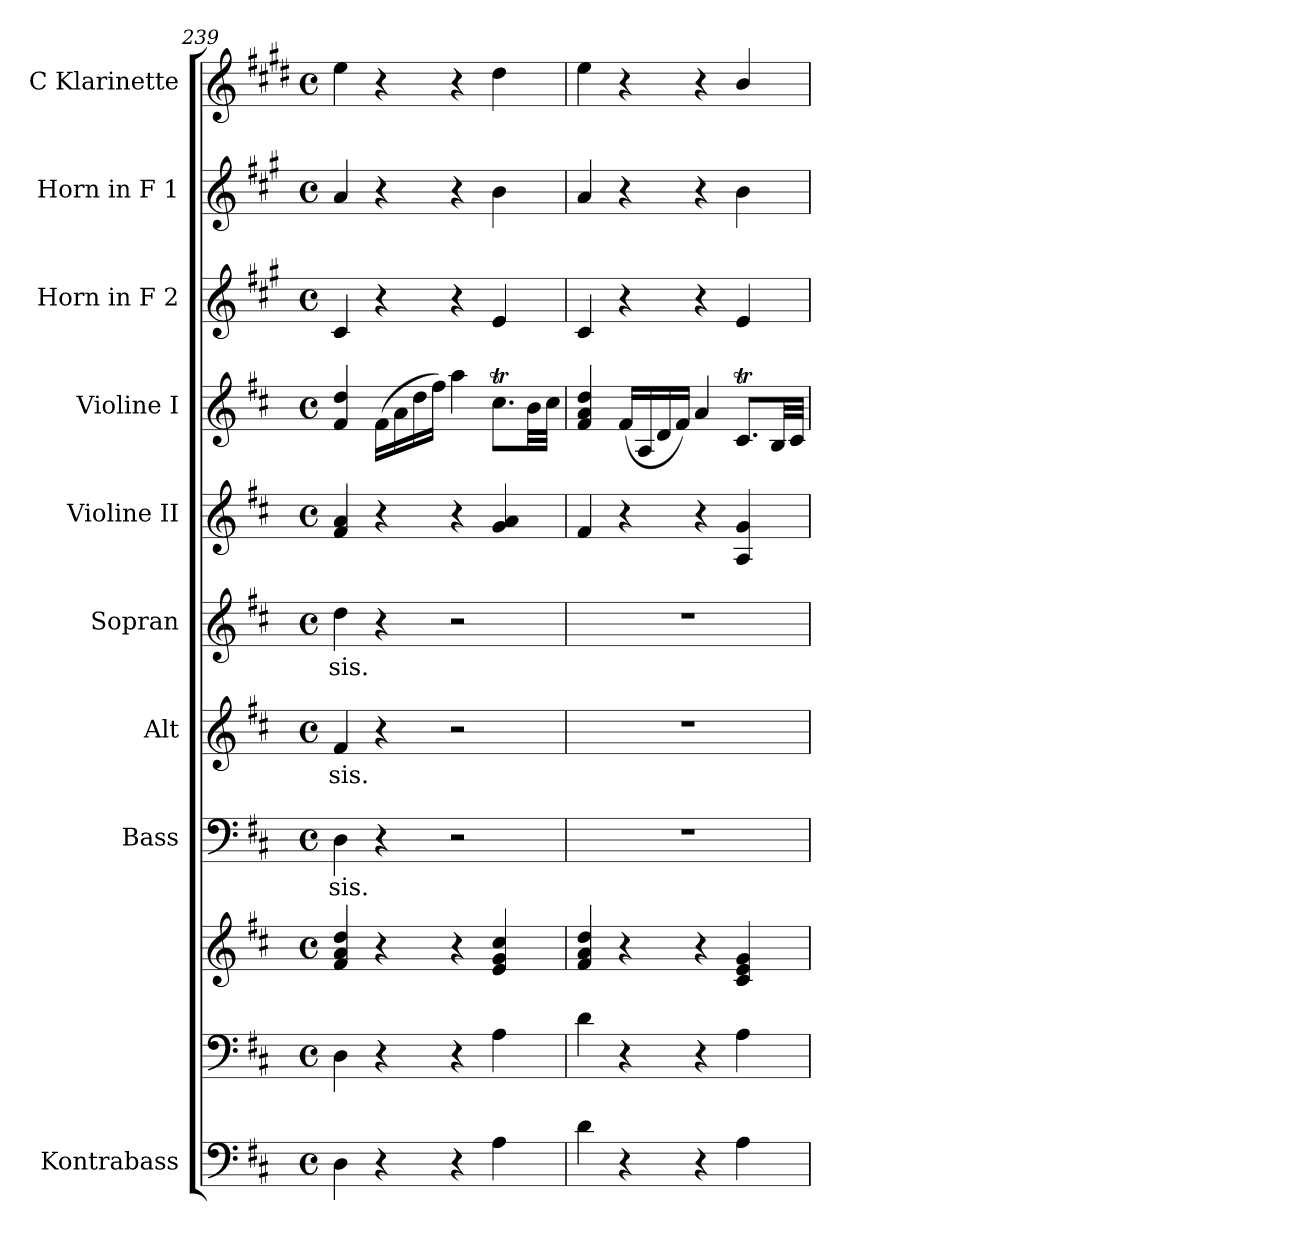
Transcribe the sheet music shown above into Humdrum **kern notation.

**kern	**kern	**kern	**kern	**text	**kern	**text	**kern	**text	**kern	**kern	**kern	**kern	**kern
*part10	*part9	*part9	*part8	*part8	*part7	*part7	*part6	*part6	*part5	*part4	*part3	*part2	*part1
*staff11	*staff10	*staff9	*staff8	*staff8	*staff7	*staff7	*staff6	*staff6	*staff5	*staff4	*staff3	*staff2	*staff1
*I"Kontrabass	*	*	*I"Bass	*	*I"Alt	*	*I"Sopran	*	*I"Violine II	*I"Violine I	*I"Horn in F 2	*I"Horn in F 1	*I"C Klarinette
*I'Kb.	*	*	*I'B.	*	*I'A.	*	*I'S.	*	*I'Vl. II	*I'Vl. I	*	*	*I'Kl.
*clefF4	*clefF4	*clefG2	*clefF4	*	*clefG2	*	*clefG2	*	*clefG2	*clefG2	*clefG2	*clefG2	*clefG2
*ITrd7c12	*	*	*	*	*	*	*	*	*	*	*ITrd4c7	*ITrd4c7	*ITrd1c2
*k[f#c#]	*k[f#c#]	*k[f#c#]	*k[f#c#]	*	*k[f#c#]	*	*k[f#c#]	*	*k[f#c#]	*k[f#c#]	*k[f#c#]	*k[f#c#]	*k[f#c#]
*D:	*D:	*D:	*D:	*	*D:	*	*D:	*	*D:	*D:	*D:	*D:	*D:
*M4/4	*M4/4	*M4/4	*M4/4	*	*M4/4	*	*M4/4	*	*M4/4	*M4/4	*M4/4	*M4/4	*M4/4
*met(c)	*met(c)	*met(c)	*met(c)	*	*met(c)	*	*met(c)	*	*met(c)	*met(c)	*met(c)	*met(c)	*met(c)
=239	=239	=239	=239	=239	=239	=239	=239	=239	=239	=239	=239	=239	=239
!	!	!	!	!LO:LY:b	!	!LO:LY:b	!	!LO:LY:b	!	!	!	!	!
4DD\	4D\	4f#/ 4a/ 4dd/	4D\	-sis.	4f#/	-sis.	4dd\	-sis.	4f#/ 4a/	4f#/ 4dd/	4F#/	4d/	4dd\
4r	4r	4r	4r	.	4r	.	4r	.	4r	(>16f#\LL	4r	4r	4r
.	.	.	.	.	.	.	.	.	.	16a\	.	.	.
.	.	.	.	.	.	.	.	.	.	16dd\	.	.	.
.	.	.	.	.	.	.	.	.	.	16ff#\JJ)	.	.	.
4r	4r	4r	2r	.	2r	.	2r	.	4r	4aa\	4r	4r	4r
4AA\	4A\	4e/ 4g/ 4cc#/	.	.	.	.	.	.	4g/ 4a/	8.cc#t\L	4A/	4e\	4cc#\
.	.	.	.	.	.	.	.	.	.	32b\LL	.	.	.
.	.	.	.	.	.	.	.	.	.	32cc#\JJJ	.	.	.
=240	=240	=240	=240	=240	=240	=240	=240	=240	=240	=240	=240	=240	=240
4D\	4d\	4f#/ 4a/ 4dd/	1r	.	1r	.	1r	.	4f#/	4f#/ 4a/ 4dd/	4F#/	4d/	4dd\
4r	4r	4r	.	.	.	.	.	.	4r	(<16f#/LL	4r	4r	4r
.	.	.	.	.	.	.	.	.	.	16A/	.	.	.
.	.	.	.	.	.	.	.	.	.	16d/	.	.	.
.	.	.	.	.	.	.	.	.	.	16f#/JJ)	.	.	.
4r	4r	4r	.	.	.	.	.	.	4r	4a/	4r	4r	4r
4AA\	4A\	4c#/ 4e/ 4g/	.	.	.	.	.	.	4A/ 4g/	8.c#t/L	4A/	4e\	4a/
.	.	.	.	.	.	.	.	.	.	32B/LL	.	.	.
.	.	.	.	.	.	.	.	.	.	32c#/JJJ	.	.	.
=	=	=	=	=	=	=	=	=	=	=	=	=	=
*-	*-	*-	*-	*-	*-	*-	*-	*-	*-	*-	*-	*-	*-
